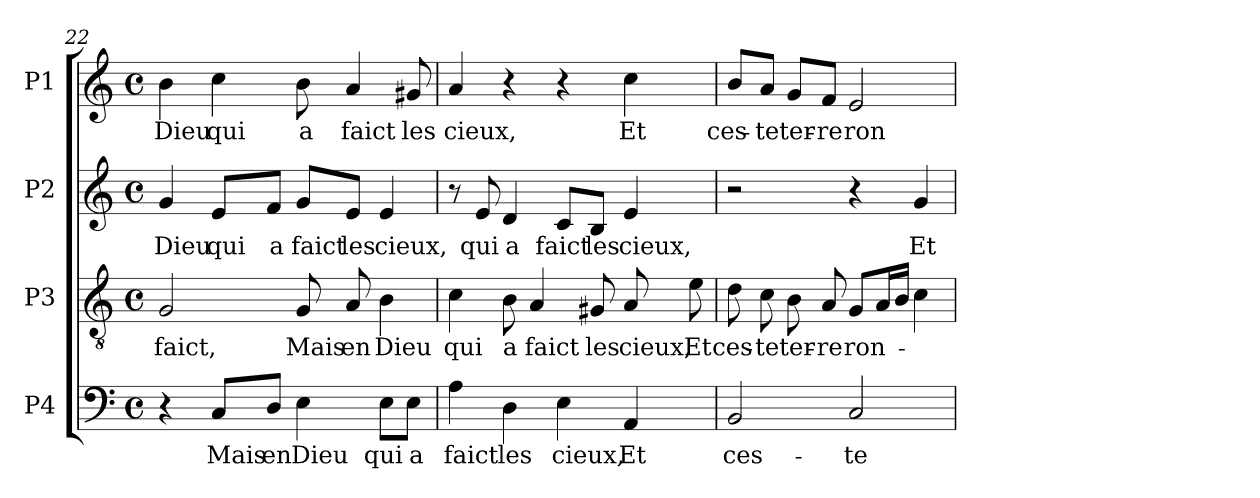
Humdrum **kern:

**kern	**text	**kern	**text	**kern	**text	**kern	**text
*part4	*part4	*part3	*part3	*part2	*part2	*part1	*part1
*staff4	*staff4	*staff3	*staff3	*staff2	*staff2	*staff1	*staff1
*I"P4	*	*I"P3	*	*I"P2	*	*I"P1	*
*clefF4	*	*clefGv2	*	*clefG2	*	*clefG2	*
*k[]	*	*k[]	*	*k[]	*	*k[]	*
*C:	*	*C:	*	*C:	*	*C:	*
*M4/4	*	*M4/4	*	*M4/4	*	*M4/4	*
*met(c)	*	*met(c)	*	*met(c)	*	*met(c)	*
=22	=22	=22	=22	=22	=22	=22	=22
!	!	!	!LO:LY:b:color=#000000	!	!	!	!
!	!	!	!	!	!LO:LY:b:color=#000000	!	!
!	!	!	!	!	!	!	!LO:LY:b:color=#000000
4r	.	2Gi/	faict,	4gi/	Dieu	4bi\	Dieu
!	!LO:LY:b:color=#000000	!	!	!	!	!	!
!	!	!	!	!	!LO:LY:b:color=#000000	!	!
!	!	!	!	!	!	!	!LO:LY:b:color=#000000
8Ci/L	Mais	.	.	8ei/L	qui	4cci\	qui
!	!LO:LY:b:color=#000000	!	!	!	!	!	!
!	!	!	!	!	!LO:LY:b:color=#000000	!	!
8Di/J	en	.	.	8fi/J	a	.	.
!	!LO:LY:b:color=#000000	!	!	!	!	!	!
!	!	!	!LO:LY:b:color=#000000	!	!	!	!
!	!	!	!	!	!LO:LY:b:color=#000000	!	!
!	!	!	!	!	!	!	!LO:LY:b:color=#000000
4Ei\	Dieu	8Gi/	Mais	8gi/L	faict	8bi\	a
!	!	!	!LO:LY:b:color=#000000	!	!	!	!
!	!	!	!	!	!LO:LY:b:color=#000000	!	!
!	!	!	!	!	!	!	!LO:LY:b:color=#000000
.	.	8Ai/	en	8ei/J	les	4ai/	faict
!	!LO:LY:b:color=#000000	!	!	!	!	!	!
!	!	!	!LO:LY:b:color=#000000	!	!	!	!
!	!	!	!	!	!LO:LY:b:color=#000000	!	!
8Ei\L	qui	4Bi\	Dieu	4ei/	cieux,	.	.
!	!LO:LY:b:color=#000000	!	!	!	!	!	!
!	!	!	!	!	!	!	!LO:LY:b:color=#000000
8Ei\J	a	.	.	.	.	8g#Xi/	les
=23	=23	=23	=23	=23	=23	=23	=23
!	!LO:LY:b:color=#000000	!	!	!	!	!	!
!	!	!	!LO:LY:b:color=#000000	!	!	!	!
!	!	!	!	!	!	!	!LO:LY:b:color=#000000
4Ai\	faict	4ci\	qui	8r	.	4ai/	cieux,
!	!	!	!	!	!LO:LY:b:color=#000000	!	!
.	.	.	.	8ei/	qui	.	.
!	!LO:LY:b:color=#000000	!	!	!	!	!	!
!	!	!	!LO:LY:b:color=#000000	!	!	!	!
!	!	!	!	!	!LO:LY:b:color=#000000	!	!
4Di\	les	8Bi\	a	4di/	a	4r	.
!	!	!	!LO:LY:b:color=#000000	!	!	!	!
.	.	4Ai/	faict	.	.	.	.
!	!LO:LY:b:color=#000000	!	!	!	!	!	!
!	!	!	!	!	!LO:LY:b:color=#000000	!	!
4Ei\	cieux,	.	.	8ci/L	faict	4r	.
!	!	!	!LO:LY:b:color=#000000	!	!	!	!
!	!	!	!	!	!LO:LY:b:color=#000000	!	!
.	.	8G#Xi/	les	8Bi/J	les	.	.
!	!LO:LY:b:color=#000000	!	!	!	!	!	!
!	!	!	!LO:LY:b:color=#000000	!	!	!	!
!	!	!	!	!	!LO:LY:b:color=#000000	!	!
!	!	!	!	!	!	!	!LO:LY:b:color=#000000
4AAi/	Et	8Ai/	cieux,	4ei/	cieux,	4cci\	Et
!	!	!	!LO:LY:b:color=#000000	!	!	!	!
.	.	8ei\	Et	.	.	.	.
!!LO:PB:g=z
=24	=24	=24	=24	=24	=24	=24	=24
!	!LO:LY:b:color=#000000	!	!	!	!	!	!
!	!	!	!LO:LY:b:color=#000000	!	!	!	!
!	!	!	!	!	!	!	!LO:LY:b:color=#000000
2BBi/	ces-	8di\	ces-	2r	.	8bi/L	ces-
!	!	!	!LO:LY:b:color=#000000	!	!	!	!
!	!	!	!	!	!	!	!LO:LY:b:color=#000000
.	.	8ci\	-te	.	.	8ai/J	-te
!	!	!	!LO:LY:b:color=#000000	!	!	!	!
!	!	!	!	!	!	!	!LO:LY:b:color=#000000
.	.	8Bi\	ter-	.	.	8gi/L	ter-
!	!	!	!LO:LY:b:color=#000000	!	!	!	!
!	!	!	!	!	!	!	!LO:LY:b:color=#000000
.	.	8Ai/	-re	.	.	8fi/J	-re
!	!LO:LY:b:color=#000000	!	!	!	!	!	!
!	!	!	!LO:LY:b:color=#000000	!	!	!	!
!	!	!	!	!	!	!	!LO:LY:b:color=#000000
2Ci/	-te	8Gi/L	ron-	4r	.	2ei/	ron-
.	.	16Ai/L	.	.	.	.	.
.	.	16Bi/JJ	.	.	.	.	.
!	!	!	!	!	!LO:LY:b:color=#000000	!	!
.	.	4ci\	.	4gi/	Et	.	.
=	=	=	=	=	=	=	=
*-	*-	*-	*-	*-	*-	*-	*-
